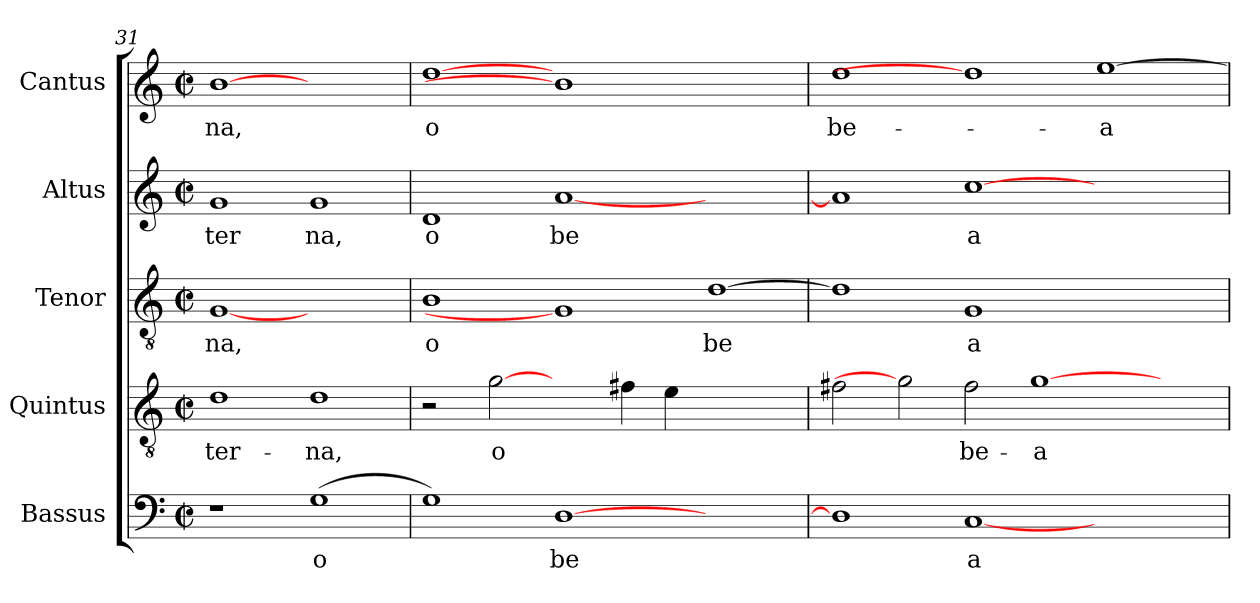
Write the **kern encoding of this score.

**kern	**text	**kern	**text	**kern	**text	**kern	**text	**kern	**text
*part5	*part5	*part4	*part4	*part3	*part3	*part2	*part2	*part1	*part1
*staff5	*staff5	*staff4	*staff4	*staff3	*staff3	*staff2	*staff2	*staff1	*staff1
*I"Bassus	*	*I"Quintus	*	*I"Tenor	*	*I"Altus	*	*I"Cantus	*
!!LO:LB:g=z
*clefF4	*	*clefGv2	*	*clefGv2	*	*clefG2	*	*clefG2	*
*M2/2	*	*M2/2	*	*M2/2	*	*M2/2	*	*M2/2	*
*met(c|)	*	*met(c|)	*	*met(c|)	*	*met(c|)	*	*met(c|)	*
=31	=31	=31	=31	=31	=31	=31	=31	=31	=31
!	!	!	!LO:LY:b:cj	!	!LO:LY:b:cj	!	!LO:LY:b:cj	!	!LO:LY:b:cj
1r	.	1d	-ter-	[1G	na,	1g	ter	[1b	-na,
!	!LO:LY:b:rj	!	!LO:LY:b:cj	!	!	!	!LO:LY:b:cj	!	!
(>1G	o	1d	-na,	1ryy	.	1g	na,	1ryy	.
=32	=32	=32	=32	=32	=32	=32	=32	=32	=32
!	!	!	!	!	!LO:LY:b:cj	!	!LO:LY:b:cj	!	!LO:LY:b:cj
1G)	.	2r	.	1B	o	1d	o	[1dd	o
!	!	!	!LO:LY:b:rj	!	!	!	!	!	!
.	.	[2g	o	.	.	.	.	.	.
!	!LO:LY:b:cj	!	!	!	!	!	!LO:LY:b:cj	!	!
[>1D	be	2ryy	.	1G]	.	[<1a	be	1b]	.
.	.	4f#X\	.	.	.	.	.	.	.
.	.	4e\	.	.	.	.	.	.	.
!	!	!	!	!	!LO:LY:b:cj	!	!	!	!
1ryy	.	1ryy	.	[>1d	be	1ryy	.	1ryy	.
=33	=33	=33	=33	=33	=33	=33	=33	=33	=33
!	!	!	!	!	!	!	!	!	!LO:LY:b:cj
1D]	.	2f#X\	.	1d]	.	1a]	.	1dd	be-
.	.	2g]	.	.	.	.	.	.	.
!	!LO:LY:b:rj	!	!LO:LY:b:cj	!	!LO:LY:b:rj	!	!LO:LY:b:rj	!	!
[<1C	a	2f#\	be-	1G	a	[>1cc	a	1dd]	.
!	!	!	!LO:LY:b:rj	!	!	!	!	!	!
.	.	[>1g	-a-	.	.	.	.	.	.
!	!	!	!	!	!	!	!	!	!LO:LY:b:rj
1ryy	.	.	.	1ryy	.	1ryy	.	[>1ee	-a-
.	.	2ryy	.	.	.	.	.	.	.
=	=	=	=	=	=	=	=	=	=
*-	*-	*-	*-	*-	*-	*-	*-	*-	*-
